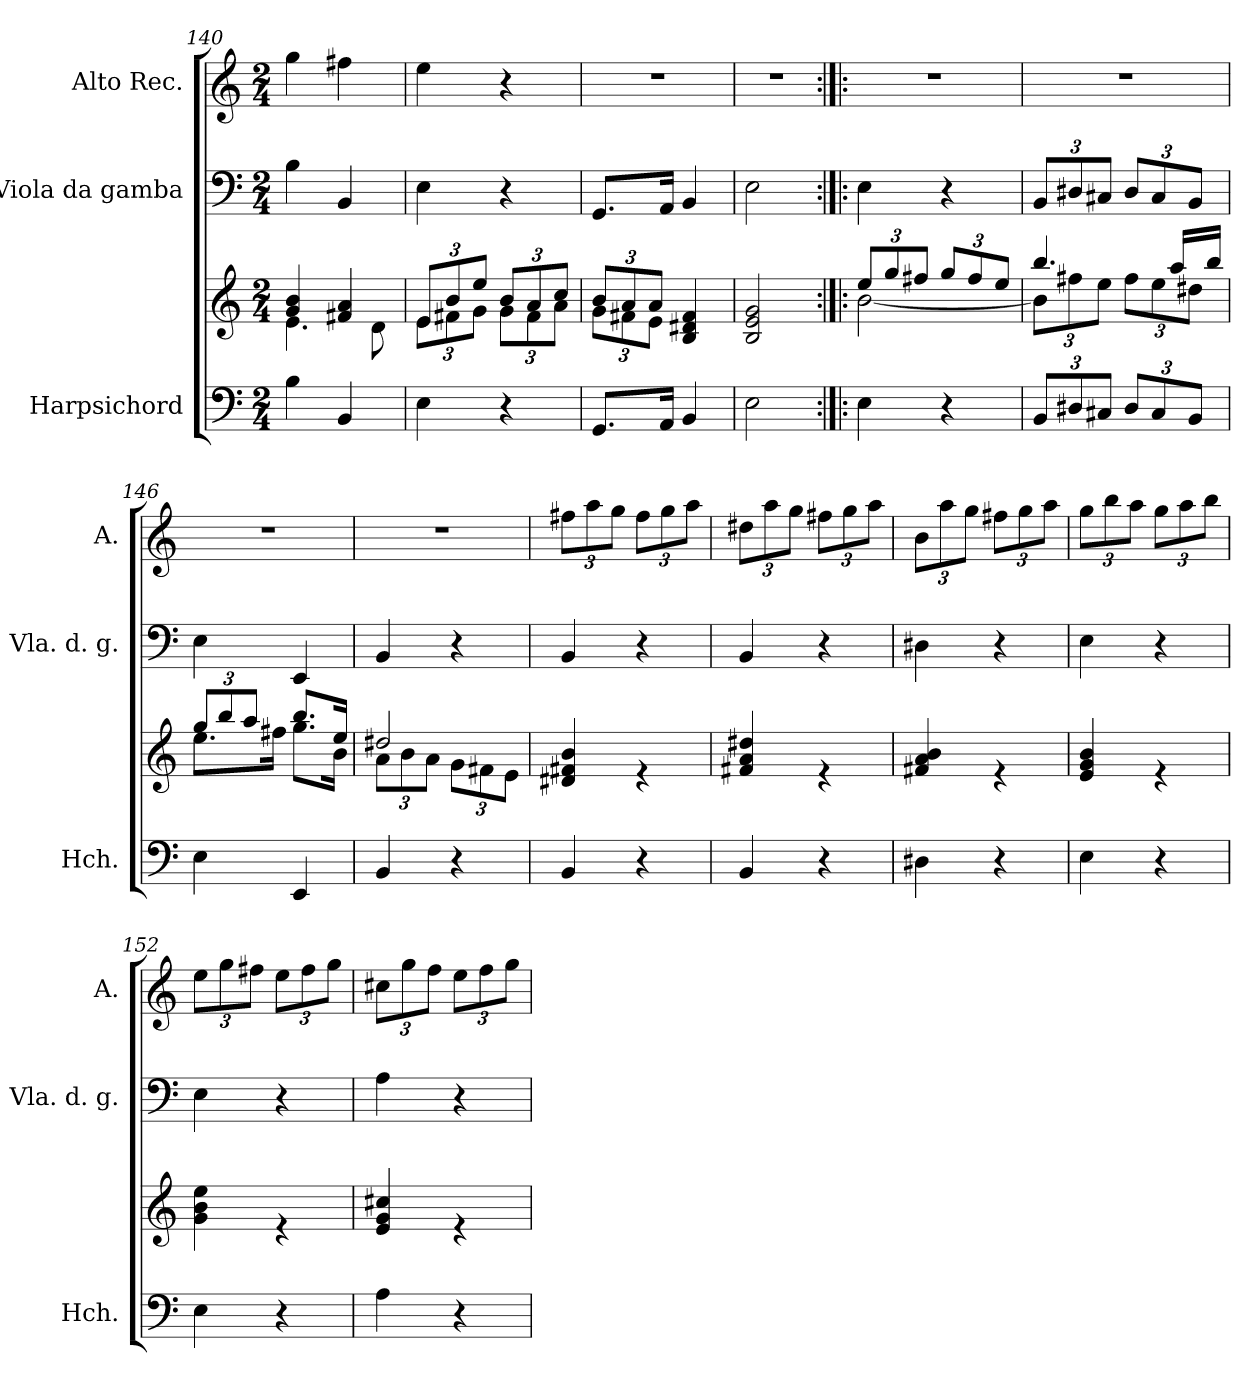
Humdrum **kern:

**kern	**kern	**kern	**kern
*part3	*part3	*part2	*part1
*staff4	*staff3	*staff2	*staff1
*I"Harpsichord	*	*I"Viola da gamba	*I"Alto Rec.
*I'Hch.	*	*I'Vla. d. g.	*I'A.
*clefF4	*clefG2	*clefF4	*clefG2
*k[]	*k[]	*k[]	*k[]
*M2/4	*M2/4	*M2/4	*M2/4
=140	=140	=140	=140
*	*^	*	*
4B\	4g/ 4b/	4.e\	4B\	4gg\
4BB/	4f#X/ 4a/	.	4BB/	4ff#X\
.	.	8d\	.	.
=141	=141	=141	=141	=141
*	*Xbrackettup	*	*	*
4E\	12e/L	12e\L	4E\	4ee\
.	12b/	12f#X\	.	.
.	12ee/J	12g\J	.	.
4r	12b/L	12g\L	4r	4r
.	12a/	12f#\	.	.
.	12cc/J	12a\J	.	.
=142	=142	=142	=142	=142
8.GG/L	12b/L	12g\L	8.GG/L	2r
.	12a/	12f#X\	.	.
.	12a/J	12e\J	.	.
16AA/Jk	.	.	16AA/Jk	.
4BB/	4B/ 4d#X/ 4f#/	4ryy	4BB/	.
*	*v	*v	*	*
=143	=143	=143	=143
2E\	2B/ 2e/ 2g/	2E\	2r
!!LO:PB:g=z
=144:|!|:	=144:|!|:	=144:|!|:	=144:|!|:
*	*^	*	*
4E\	12ee/L	[2b\	4E\	2r
.	12gg/	.	.	.
.	12ff#X/J	.	.	.
4r	12gg/L	.	4r	.
.	12ff#/	.	.	.
.	12ee/J	.	.	.
=145	=145	=145	=145	=145
*Xbrackettup	*	*	*Xbrackettup	*
12BB/L	4.bb/	12b\L]	12BB/L	2r
12D#X/	.	12ff#X\	12D#X/	.
12C#X/J	.	12ee\J	12C#X/J	.
12D#/L	.	12ff#\L	12D#/L	.
12C#/	.	12ee\	12C#/	.
.	16aa/LL	.	.	.
12BB/J	.	12dd#X\J	12BB/J	.
.	16bb/JJ	.	.	.
=146	=146	=146	=146	=146
4E\	12gg/L	8.ee\L	4E\	2r
.	12bb/	.	.	.
.	12aa/J	.	.	.
.	.	16ff#X\Jk	.	.
4EE/	8.bb/L	8.gg\L	4EE/	.
.	16ee/Jk	16b\Jk	.	.
=147	=147	=147	=147	=147
4BB/	2dd#X/	12a\L	4BB/	2r
.	.	12b\	.	.
.	.	12a\J	.	.
4r	.	12g\L	4r	.
.	.	12f#X\	.	.
.	.	12e\J	.	.
*	*v	*v	*	*
=148	=148	=148	=148
*	*	*	*Xbrackettup
4BB/	4d#X/ 4f#X/ 4b/	4BB/	12ff#X\L
.	.	.	12aa\
.	.	.	12gg\J
4r	4re	4r	12ff#\L
.	.	.	12gg\
.	.	.	12aa\J
=149	=149	=149	=149
4BB/	4f#X/ 4a/ 4dd#X/	4BB/	12dd#X\L
.	.	.	12aa\
.	.	.	12gg\J
4r	4re	4r	12ff#X\L
.	.	.	12gg\
.	.	.	12aa\J
=150	=150	=150	=150
4D#X\	4f#X/ 4a/ 4b/	4D#X\	12b\L
.	.	.	12aa\
.	.	.	12gg\J
4r	4re	4r	12ff#X\L
.	.	.	12gg\
.	.	.	12aa\J
=151	=151	=151	=151
4E\	4e/ 4g/ 4b/	4E\	12gg\L
.	.	.	12bb\
.	.	.	12aa\J
4r	4re	4r	12gg\L
.	.	.	12aa\
.	.	.	12bb\J
!!LO:LB:g=z
=152	=152	=152	=152
4E\	4g\ 4b\ 4ee\	4E\	12ee\L
.	.	.	12gg\
.	.	.	12ff#X\J
4r	4re	4r	12ee\L
.	.	.	12ff#\
.	.	.	12gg\J
=153	=153	=153	=153
4A\	4e/ 4g/ 4cc#X/	4A\	12cc#X\L
.	.	.	12gg\
.	.	.	12ff\J
4r	4re	4r	12ee\L
.	.	.	12ff\
.	.	.	12gg\J
=	=	=	=
*-	*-	*-	*-
